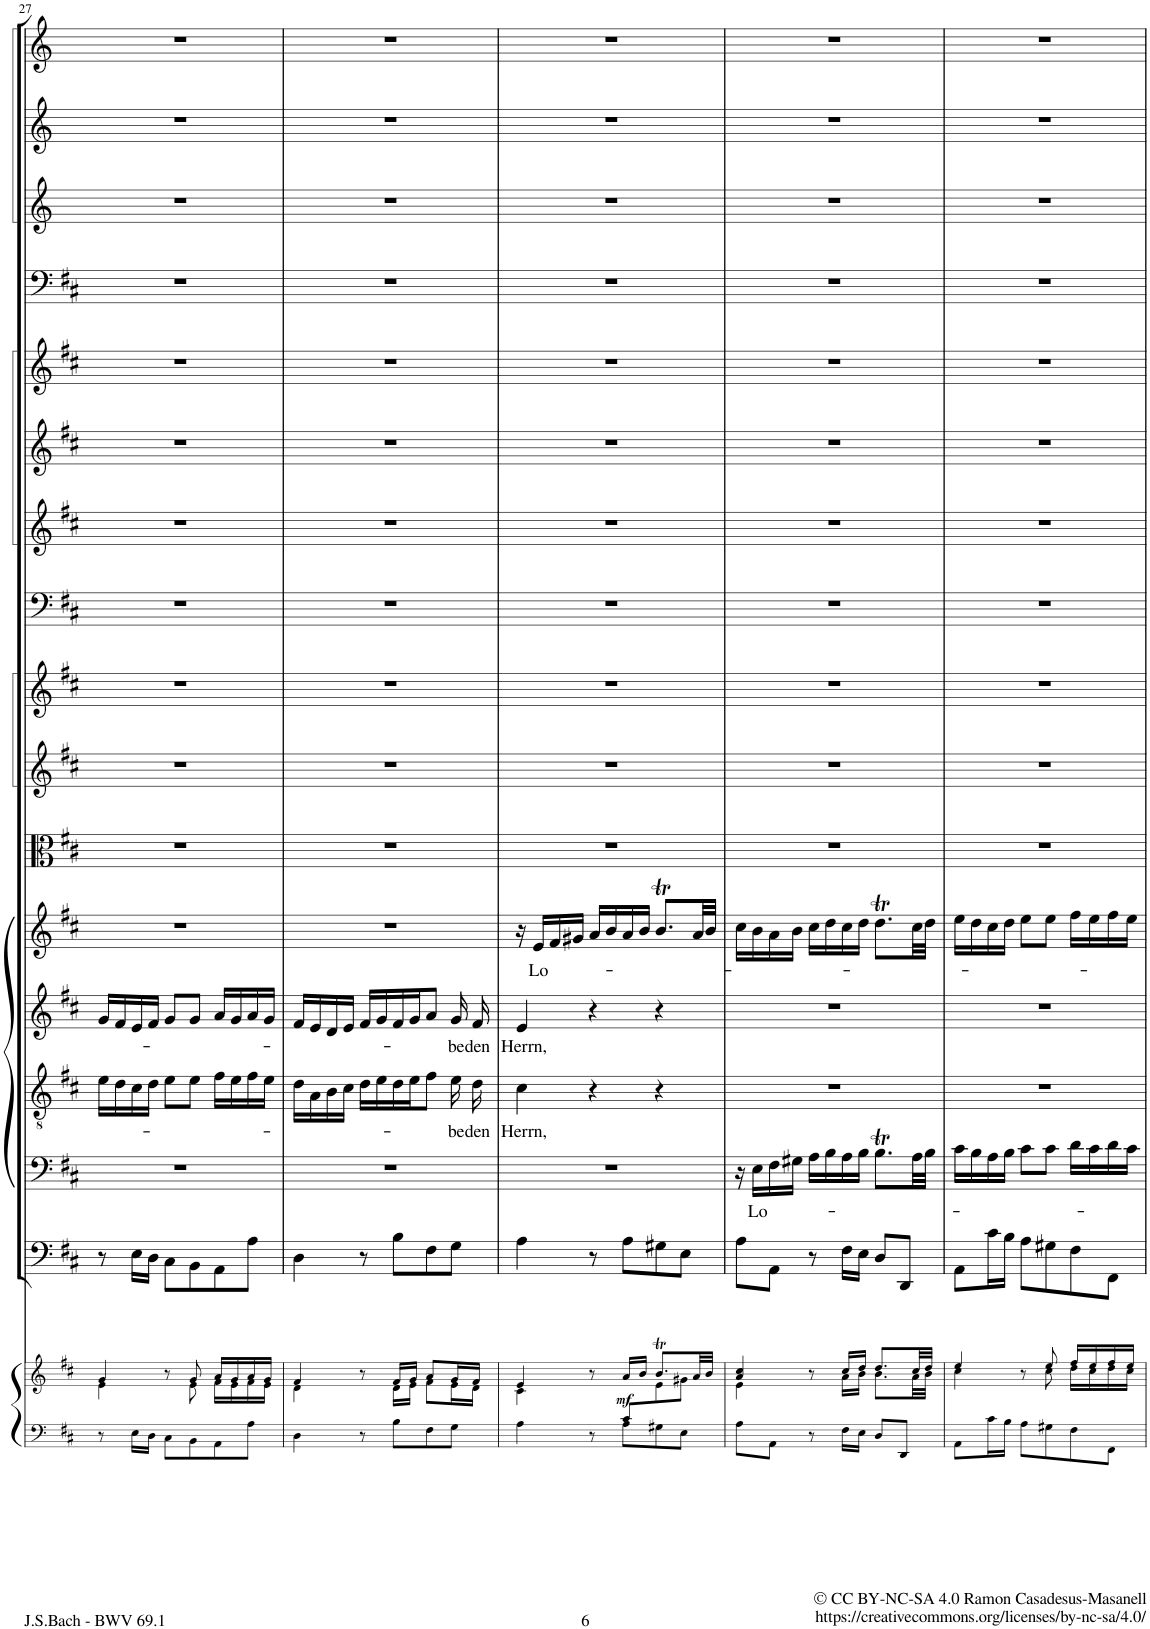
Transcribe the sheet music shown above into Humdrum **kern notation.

**kern	**kern	**dynam	**kern	**kern	**text	**kern	**text	**kern	**text	**kern	**text	**kern	**kern	**kern	**kern	**kern	**kern	**kern	**kern	**kern	**kern	**kern
*part17	*part17	*part17	*part16	*part15	*part15	*part14	*part14	*part13	*part13	*part12	*part12	*part11	*part10	*part9	*part8	*part7	*part6	*part5	*part4	*part3	*part2	*part1
*staff18	*staff17	*staff17/18	*staff16	*staff15	*staff15	*staff14	*staff14	*staff13	*staff13	*staff12	*staff12	*staff11	*staff10	*staff9	*staff8	*staff7	*staff6	*staff5	*staff4	*staff3	*staff2	*staff1
*I"Piano reduction	*	*	*I"Continuo	*I"Basso	*	*I"Tenore	*	*I"Alto	*	*I"Soprano	*	*I"Viola	*I"Violino II	*I"Violino I	*I"Fagotto	*I"Oboe III	*I"Oboe II	*I"Oboe I	*I"Timpani	*I"Tromba III (D)	*I"Tromba II (D)	*I"Tromba I (D)
*I'Pno	*	*	*	*	*	*	*	*	*	*	*	*	*	*	*	*I'Ob	*I'Ob	*I'Ob	*I'Timp	*	*	*
!!LO:PB:g=z
*clefF4	*clefG2	*	*clefF4	*clefF4	*	*clefGv2	*	*clefG2	*	*clefG2	*	*clefC3	*clefG2	*clefG2	*clefF4	*clefG2	*clefG2	*clefG2	*clefF4	*clefG2	*clefG2	*clefG2
*	*	*	*	*	*	*	*	*	*	*	*	*	*	*	*	*	*	*	*	*Trd-1c-2	*Trd-1c-2	*Trd-1c-2
*k[f#c#]	*k[f#c#]	*	*k[f#c#]	*k[f#c#]	*	*k[f#c#]	*	*k[f#c#]	*	*k[f#c#]	*	*k[f#c#]	*k[f#c#]	*k[f#c#]	*k[f#c#]	*k[f#c#]	*k[f#c#]	*k[f#c#]	*k[f#c#]	*k[]	*k[]	*k[]
*M3/4	*M3/4	*	*M3/4	*M3/4	*	*M3/4	*	*M3/4	*	*M3/4	*	*M3/4	*M3/4	*M3/4	*M3/4	*M3/4	*M3/4	*M3/4	*M3/4	*M3/4	*M3/4	*M3/4
=27	=27	=27	=27	=27	=27	=27	=27	=27	=27	=27	=27	=27	=27	=27	=27	=27	=27	=27	=27	=27	=27	=27
*	*^	*	*	*	*	*	*	*	*	*	*	*	*	*	*	*	*	*	*	*	*	*
8r	4g/	4e\	.	8r	2.r	.	16e\LL	.	16g/LL	.	2.r	.	2.r	2.r	2.r	2.r	2.r	2.r	2.r	2.r	2.r	2.r	2.r
.	.	.	.	.	.	.	16d\	.	16f#/	.	.	.	.	.	.	.	.	.	.	.	.	.	.
16E\LL	.	.	.	16E\LL	.	.	16c#\	.	16e/	.	.	.	.	.	.	.	.	.	.	.	.	.	.
16D\JJ	.	.	.	16D\JJ	.	.	16d\JJ	.	16f#/JJ	.	.	.	.	.	.	.	.	.	.	.	.	.	.
8C#\L	8r	8ryy	.	8C#\L	.	.	8e\L	.	8g/L	.	.	.	.	.	.	.	.	.	.	.	.	.	.
8BB\	8g/	8e\	.	8BB\	.	.	8e\J	.	8g/J	.	.	.	.	.	.	.	.	.	.	.	.	.	.
8AA\	16a/LL	16f#\LL	.	8AA\	.	.	16f#\LL	.	16a/LL	.	.	.	.	.	.	.	.	.	.	.	.	.	.
.	16g/	16e\	.	.	.	.	16e\	.	16g/	.	.	.	.	.	.	.	.	.	.	.	.	.	.
8A\J	16a/	16f#\	.	8A\J	.	.	16f#\	.	16a/	.	.	.	.	.	.	.	.	.	.	.	.	.	.
.	16g/JJ	16e\JJ	.	.	.	.	16e\JJ	.	16g/JJ	.	.	.	.	.	.	.	.	.	.	.	.	.	.
=28	=28	=28	=28	=28	=28	=28	=28	=28	=28	=28	=28	=28	=28	=28	=28	=28	=28	=28	=28	=28	=28	=28	=28
4D\	4f#/	4d\	.	4D\	2.r	.	16d\LL	.	16f#/LL	.	2.r	.	2.r	2.r	2.r	2.r	2.r	2.r	2.r	2.r	2.r	2.r	2.r
.	.	.	.	.	.	.	16A\	.	16e/	.	.	.	.	.	.	.	.	.	.	.	.	.	.
.	.	.	.	.	.	.	16B\	.	16d/	.	.	.	.	.	.	.	.	.	.	.	.	.	.
.	.	.	.	.	.	.	16c#\JJ	.	16e/JJ	.	.	.	.	.	.	.	.	.	.	.	.	.	.
8r	8r	8ryy	.	8r	.	.	16d\LL	.	16f#/LL	.	.	.	.	.	.	.	.	.	.	.	.	.	.
.	.	.	.	.	.	.	16e\	.	16g/	.	.	.	.	.	.	.	.	.	.	.	.	.	.
8B\L	16f#/LL	16d\LL	.	8B\L	.	.	16d\	.	16f#/	.	.	.	.	.	.	.	.	.	.	.	.	.	.
.	16g/JJ	16e\JJ	.	.	.	.	16e\J	.	16g/J	.	.	.	.	.	.	.	.	.	.	.	.	.	.
8F#\	8a/L	8f#\L	.	8F#\	.	.	8f#\J	.	8a/J	.	.	.	.	.	.	.	.	.	.	.	.	.	.
!	!	!	!	!	!	!	!	!LO:LY:b	!	!LO:LY:b	!	!	!	!	!	!	!	!	!	!	!	!	!
8G\J	16g/L	16e\L	.	8G\J	.	.	16e\	be	16g/	be	.	.	.	.	.	.	.	.	.	.	.	.	.
!	!	!	!	!	!	!	!	!LO:LY:b	!	!LO:LY:b	!	!	!	!	!	!	!	!	!	!	!	!	!
.	16f#/JJ	16d\JJ	.	.	.	.	16d\	den	16f#/	den	.	.	.	.	.	.	.	.	.	.	.	.	.
=29	=29	=29	=29	=29	=29	=29	=29	=29	=29	=29	=29	=29	=29	=29	=29	=29	=29	=29	=29	=29	=29	=29	=29
*^	*	*	*	*	*	*	*	*	*	*	*	*	*	*	*	*	*	*	*	*	*	*	*
!	!	!	!	!	!	!	!	!	!LO:LY:b	!	!LO:LY:b	!	!	!	!	!	!	!	!	!	!	!	!	!
4.ryy	4A\	4e/	4c#\	.	4A\	2.r	.	4c#\	Herrn,	4e/	Herrn,	16r	.	2.r	2.r	2.r	2.r	2.r	2.r	2.r	2.r	2.r	2.r	2.r
!	!	!	!	!	!	!	!	!	!	!	!	!	!LO:LY:b	!	!	!	!	!	!	!	!	!	!	!
.	.	.	.	.	.	.	.	.	.	.	.	16e/LL	Lo	.	.	.	.	.	.	.	.	.	.	.
.	.	.	.	.	.	.	.	.	.	.	.	16f#/	.	.	.	.	.	.	.	.	.	.	.	.
.	.	.	.	.	.	.	.	.	.	.	.	16g#X/JJ	.	.	.	.	.	.	.	.	.	.	.	.
.	8r	8r	8ryy	.	8r	.	.	4r	.	4r	.	16a/LL	.	.	.	.	.	.	.	.	.	.	.	.
.	.	.	.	.	.	.	.	.	.	.	.	16b/	.	.	.	.	.	.	.	.	.	.	.	.
!	!	!	!	!LO:DY:b	!	!	!	!	!	!	!	!	!	!	!	!	!	!	!	!	!	!	!	!
8c#/L	8A\L	16a/LL	8ryy	mf	8A\L	.	.	.	.	.	.	16a/	.	.	.	.	.	.	.	.	.	.	.	.
.	.	16b/JJ	.	.	.	.	.	.	.	.	.	16b/JJ	.	.	.	.	.	.	.	.	.	.	.	.
4ryy	8G#X\	8.bT/L	8e\	.	8G#X\	.	.	4r	.	4r	.	8.bT/L	.	.	.	.	.	.	.	.	.	.	.	.
.	8E\J	.	8g#X\J	.	8E\J	.	.	.	.	.	.	.	.	.	.	.	.	.	.	.	.	.	.	.
.	.	32a/LL	.	.	.	.	.	.	.	.	.	32a/LL	.	.	.	.	.	.	.	.	.	.	.	.
.	.	32b/JJJ	.	.	.	.	.	.	.	.	.	32b/JJJ	.	.	.	.	.	.	.	.	.	.	.	.
*v	*v	*	*	*	*	*	*	*	*	*	*	*	*	*	*	*	*	*	*	*	*	*	*	*
=30	=30	=30	=30	=30	=30	=30	=30	=30	=30	=30	=30	=30	=30	=30	=30	=30	=30	=30	=30	=30	=30	=30	=30
8A\L	4a/ 4cc#/	4e\	.	8A\L	16r	.	2.r	.	2.r	.	16cc#\LL	.	2.r	2.r	2.r	2.r	2.r	2.r	2.r	2.r	2.r	2.r	2.r
!	!	!	!	!	!	!LO:LY:b	!	!	!	!	!	!	!	!	!	!	!	!	!	!	!	!	!
.	.	.	.	.	16E\LL	Lo	.	.	.	.	16b\	.	.	.	.	.	.	.	.	.	.	.	.
8AA\J	.	.	.	8AA\J	16F#\	.	.	.	.	.	16a\	.	.	.	.	.	.	.	.	.	.	.	.
.	.	.	.	.	16G#X\JJ	.	.	.	.	.	16b\JJ	.	.	.	.	.	.	.	.	.	.	.	.
8r	8r	8ryy	.	8r	16A\LL	.	.	.	.	.	16cc#\LL	.	.	.	.	.	.	.	.	.	.	.	.
.	.	.	.	.	16B\	.	.	.	.	.	16dd\	.	.	.	.	.	.	.	.	.	.	.	.
16F#\LL	16cc#/LL	16a\LL	.	16F#\LL	16A\	.	.	.	.	.	16cc#\	.	.	.	.	.	.	.	.	.	.	.	.
16E\JJ	16dd/JJ	16b\JJ	.	16E\JJ	16B\JJ	.	.	.	.	.	16dd\JJ	.	.	.	.	.	.	.	.	.	.	.	.
8D/L	8.dd/L	8.b\L	.	8D/L	8.BT\L	.	.	.	.	.	8.ddT\L	.	.	.	.	.	.	.	.	.	.	.	.
8DD/J	.	.	.	8DD/J	.	.	.	.	.	.	.	.	.	.	.	.	.	.	.	.	.	.	.
.	32cc#/LL	32a\LL	.	.	32A\LL	.	.	.	.	.	32cc#\LL	.	.	.	.	.	.	.	.	.	.	.	.
.	32dd/JJJ	32b\JJJ	.	.	32B\JJJ	.	.	.	.	.	32dd\JJJ	.	.	.	.	.	.	.	.	.	.	.	.
=31	=31	=31	=31	=31	=31	=31	=31	=31	=31	=31	=31	=31	=31	=31	=31	=31	=31	=31	=31	=31	=31	=31	=31
8AA\L	4ee/	4cc#\	.	8AA\L	16c#\LL	.	2.r	.	2.r	.	16ee\LL	.	2.r	2.r	2.r	2.r	2.r	2.r	2.r	2.r	2.r	2.r	2.r
.	.	.	.	.	16B\	.	.	.	.	.	16dd\	.	.	.	.	.	.	.	.	.	.	.	.
16c#\L	.	.	.	16c#\L	16A\	.	.	.	.	.	16cc#\	.	.	.	.	.	.	.	.	.	.	.	.
16B\JJ	.	.	.	16B\JJ	16B\JJ	.	.	.	.	.	16dd\JJ	.	.	.	.	.	.	.	.	.	.	.	.
8A\L	8r	8ryy	.	8A\L	8c#\L	.	.	.	.	.	8ee\L	.	.	.	.	.	.	.	.	.	.	.	.
8G#X\	8ee/	8cc#\	.	8G#X\	8c#\J	.	.	.	.	.	8ee\J	.	.	.	.	.	.	.	.	.	.	.	.
8F#\	16ff#/LL	16dd\LL	.	8F#\	16d\LL	.	.	.	.	.	16ff#\LL	.	.	.	.	.	.	.	.	.	.	.	.
.	16ee/	16cc#\	.	.	16c#\	.	.	.	.	.	16ee\	.	.	.	.	.	.	.	.	.	.	.	.
8FF#\J	16ff#/	16dd\	.	8FF#\J	16d\	.	.	.	.	.	16ff#\	.	.	.	.	.	.	.	.	.	.	.	.
.	16ee/JJ	16cc#\JJ	.	.	16c#\JJ	.	.	.	.	.	16ee\JJ	.	.	.	.	.	.	.	.	.	.	.	.
*	*v	*v	*	*	*	*	*	*	*	*	*	*	*	*	*	*	*	*	*	*	*	*	*
=	=	=	=	=	=	=	=	=	=	=	=	=	=	=	=	=	=	=	=	=	=	=
*-	*-	*-	*-	*-	*-	*-	*-	*-	*-	*-	*-	*-	*-	*-	*-	*-	*-	*-	*-	*-	*-	*-
